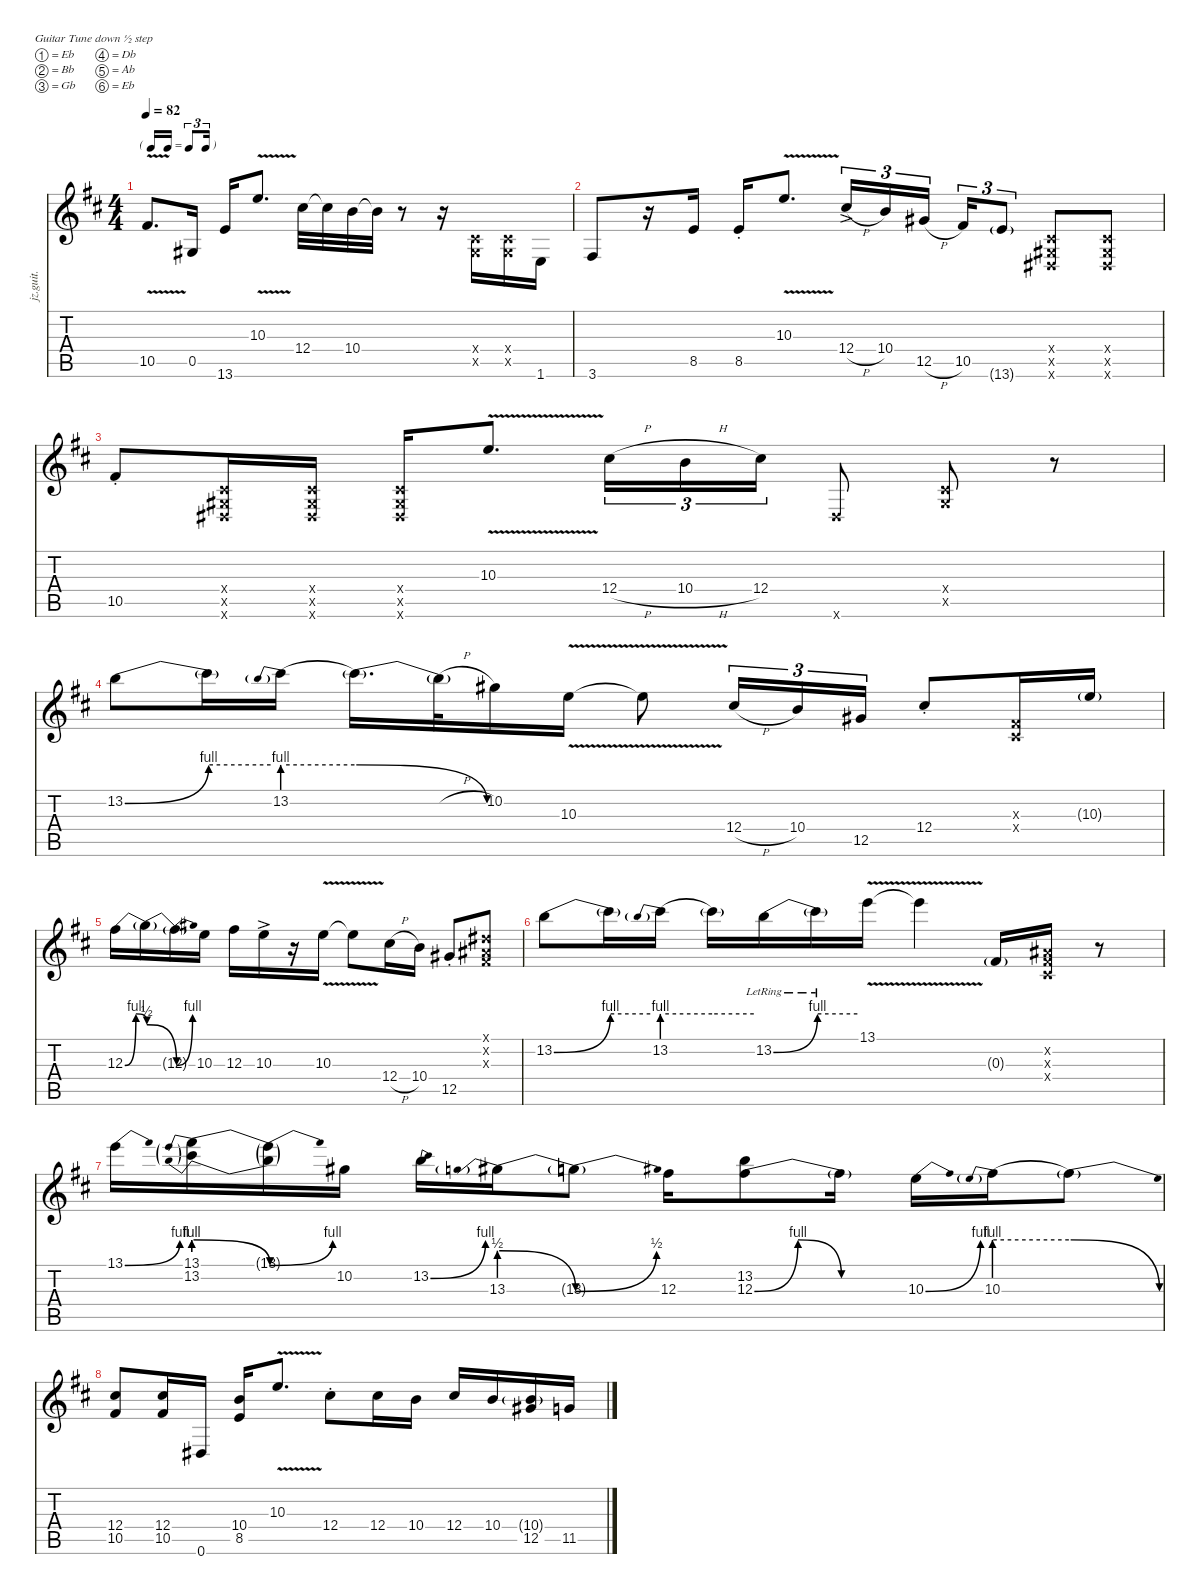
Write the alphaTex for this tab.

\defaultSystemsLayout 4
\hideDynamics
\bracketExtendMode nobrackets
\otherSystemsTrackNameOrientation horizontal
\track ("Jimi" "jz.guit.") {instrument electricguitarjazz}
\staff {score tabs}
\tuning (Eb4 Bb3 Gb3 Db3 Ab2 Eb2)
\ts (4 4)
\tf triplet16th
\tempo 82
\clef g2
\ks d
10.5{v acc #}.8{d dy f beam Up} 0.5{acc #}.16{beam Up} 13.6{acc forcenatural}.16{beam Up} 10.3{v acc forcenatural}.8{d beam Up} 12.4{acc #}.32{beam Down} 12.4{t acc #}.32{beam Down} 10.4{acc forcenatural}.32{beam Down} 10.4{t acc forcenatural}.32{beam Down} r.8{beam Down} r.16{beam Down} (0.4{x acc #} 0.5{x acc #}).16{beam Up} (0.4{x acc #} 0.5{x acc #}).16{beam Up} 1.6{acc forcenatural}.16{beam Up} |
3.6{acc #}.8{beam Up} r.16{beam Up} 8.5{acc forcenatural}.16{beam Up} 8.5{st acc forcenatural}.16{beam Up} 10.3{v acc forcenatural}.8{d beam Up} 12.4{h ac acc #}.16{tu (3 2) dy mf beam Up} 10.4{acc forcenatural}.16{tu (3 2) dy f beam Up} 12.5{h acc #}.16{tu (3 2) beam Up} 10.5{acc #}.16{tu (3 2) beam Up} 13.6{g acc forcenatural}.8{tu (3 2) dy ff beam Up} (0.4{x acc #} 0.5{x acc #} 0.6{x acc #}).8{dy f beam Up} (0.4{x acc #} 0.5{x acc #} 0.6{x acc #}).8{beam Up} |
10.5{st acc #}.8{beam Up} (0.4{x acc #} 0.5{x acc #} 0.6{x acc #}).16{beam Up} (0.4{x acc #} 0.5{x acc #} 0.6{x acc #}).16{beam Up} (0.4{x acc #} 0.5{x acc #} 0.6{x acc #}).16{beam Up} 10.3{v acc forcenatural}.8{d beam Up} 12.4{h acc #}.16{tu (3 2) beam Down} 10.4{h acc forcenatural}.16{tu (3 2) beam Down} 12.4{acc #}.16{tu (3 2) beam Down} 0.6{x acc #}.8{beam Up} (0.4{x acc #} 0.5{x acc #}).8{beam Up} r.8{beam Up} |
13.2{be (bend 0 0 60 4) acc forcenatural}.8{beam Down} 13.2{be (hold 0 4 60 4) t}.16{beam Down} 13.2{be (prebend 0 4 60 4)}.16{beam Down} 13.2{be (release 0 4 60 0) t}.16{d beam Down} 13.2{h t acc forcenatural}.32{beam Down} 10.2{acc #}.16{beam Down} 10.3{v acc forcenatural}.16{beam Down} 10.3{v t acc forcenatural}.8{beam Down} 12.4{h acc #}.16{tu (3 2) beam Up} 10.4{acc forcenatural}.16{tu (3 2) beam Up} 12.5{acc #}.16{tu (3 2) beam Up} 12.4{st acc #}.8{beam Up} (0.3{x acc #} 0.4{x acc #}).16{beam Up} 10.3{g acc forcenatural}.16{dy ff beam Up} |
12.3{be (bendrelease 0 0 30 4 30 4 60 2) acc #}.16{dy f beam Down} 12.3{be (release 0 2 60 0) t}.16{beam Down} 12.3{be (bend 0 0 60 4) t acc #}.16{beam Down} 10.3{acc forcenatural}.16{beam Down} 12.3{acc #}.16{beam Down} 10.3{ac acc forcenatural}.16{dy mf beam Down} r.16{beam Down} 10.3{v acc forcenatural}.16{dy f beam Down} 10.3{v t acc forcenatural}.8{beam Down} 12.4{h acc #}.16{beam Down} 10.4{acc forcenatural}.16{beam Down} 12.5{st acc #}.8{beam Up} (0.1{x acc #} 0.2{x acc #} 0.3{x acc #}).8{beam Up} |
13.2{be (bend 0 0 60 4) acc forcenatural}.8{beam Down} 13.2{be (hold 0 4 60 4) t}.16{beam Down} 13.2{be (prebend 0 4 60 4)}.16{beam Down} 13.2{be (hold 0 4 60 4) t}.16{beam Down} 13.2{be (bend 0 0 60 4) lr acc forcenatural}.16{beam Down} 13.2{be (hold 0 4 60 4) lr t}.16{beam Down} 13.1{v acc forcenatural}.16{beam Down} 13.1{v t acc forcenatural}.4{beam Down} 0.3{g acc #}.16{dy ff beam Up} (0.2{x acc #} 0.3{x acc #} 0.4{x acc #}).16{dy f beam Up} r.8{beam Up} |
13.1{be (bend 0 0 15 4) acc forcenatural}.16{beam Down} (13.1{be (prebendrelease 0 4 60 0)} 13.2{be (prebendrelease 0 4 60 0)}).16{beam Down} (13.1{be (bend 0 0 60 4) t acc forcenatural} 13.2{be (hold 0 0 60 0) t acc forcenatural}).16{beam Down} 10.2{acc #}.16{beam Down} 13.2{be (bend 0 0 15 4) acc forcenatural}.16{beam Down} 13.3{be (prebendrelease 0 2 60 0)}.16{beam Down} 13.3{be (bend 0 0 60 2) t acc forcenatural}.8{beam Down} 12.3{acc #}.16{beam Down} (13.2{acc forcenatural} 12.3{be (bendrelease 0 0 30 4 30 4 60 0) acc #}).8{beam Down} 12.3{be (hold 0 0 60 0) t acc #}.16{beam Down} 10.3{be (bend 0 0 15 4) acc forcenatural}.16{beam Down} 10.3{be (prebend 0 4 60 4)}.16{beam Down} 10.3{be (release 0 4 60 0) t}.8{dy ff beam Down} |
(12.4{acc #} 10.5{acc #}).8{dy f beam Up} (12.4{acc #} 10.5{acc #}).16{beam Up} 0.6{acc #}.16{beam Up} (10.4{acc forcenatural} 8.5{acc forcenatural}).16{beam Up} 10.3{v acc forcenatural}.8{d beam Up} 12.4{st acc #}.8{beam Down} 12.4{acc #}.16{beam Down} 10.4{acc forcenatural}.16{beam Down} 12.4{acc #}.16{beam Up} 10.4{acc forcenatural}.16{beam Up} (10.4{g acc forcenatural} 12.5{acc #}).16{beam Up} 11.5{acc forcenatural}.16{beam Up}
